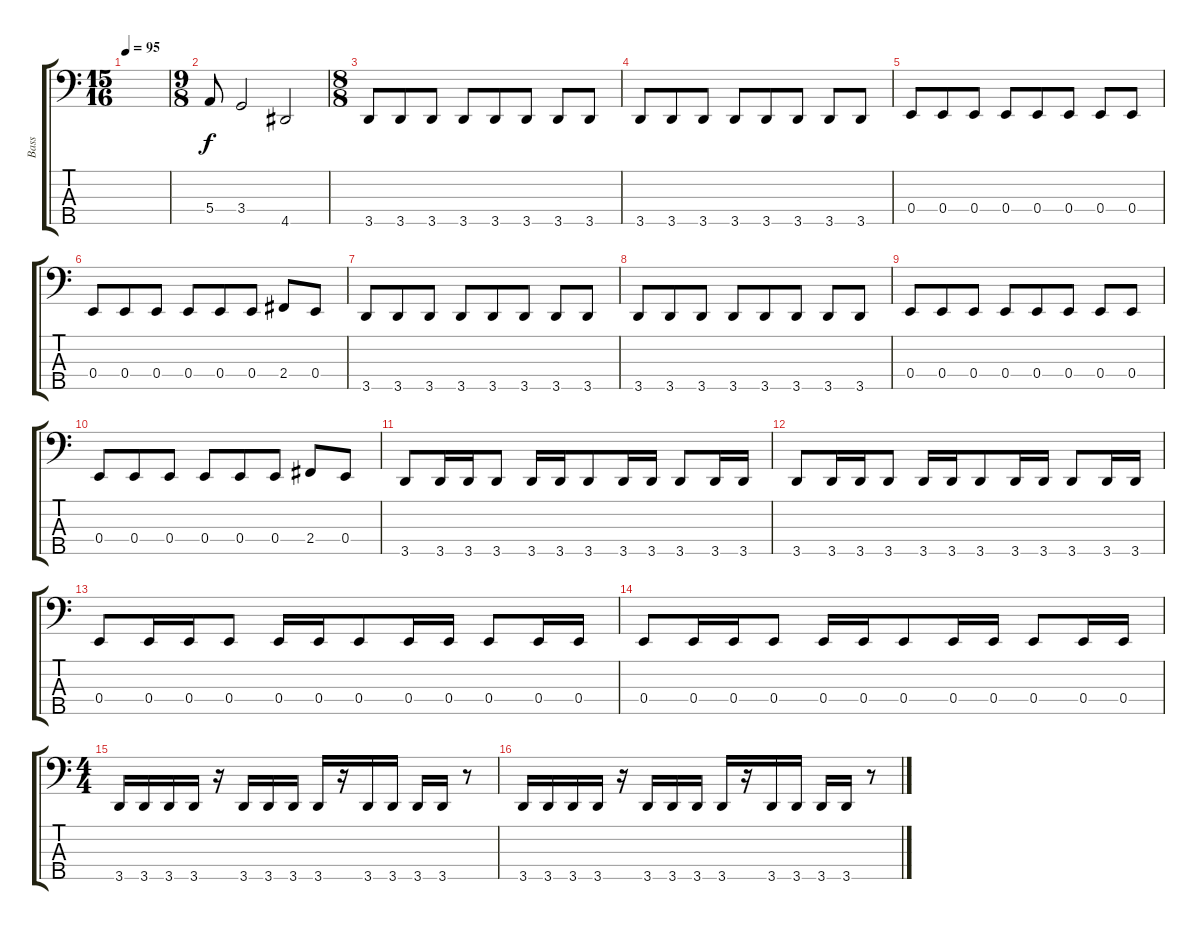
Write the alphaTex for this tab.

\track ("Bass" "Bass") {instrument electricbasspick}
\staff {score tabs}
\tuning (G2 D2 A1 E1 B0) {hide}
\ts (15 16)
\tempo 95
\clef f4
\ks c
|
\ts (9 8)
5.4.8 3.4.2 4.5.2 |
\ts (8 8)
3.5.8 3.5.8 3.5.8 3.5.8 3.5.8 3.5.8 3.5.8 3.5.8 |
3.5.8 3.5.8 3.5.8 3.5.8 3.5.8 3.5.8 3.5.8 3.5.8 |
0.4.8 0.4.8 0.4.8 0.4.8 0.4.8 0.4.8 0.4.8 0.4.8 |
0.4.8 0.4.8 0.4.8 0.4.8 0.4.8 0.4.8 2.4.8 0.4.8 |
3.5.8 3.5.8 3.5.8 3.5.8 3.5.8 3.5.8 3.5.8 3.5.8 |
3.5.8 3.5.8 3.5.8 3.5.8 3.5.8 3.5.8 3.5.8 3.5.8 |
0.4.8 0.4.8 0.4.8 0.4.8 0.4.8 0.4.8 0.4.8 0.4.8 |
0.4.8 0.4.8 0.4.8 0.4.8 0.4.8 0.4.8 2.4.8 0.4.8 |
3.5.8 3.5.16 3.5.16 3.5.8 3.5.16 3.5.16 3.5.8 3.5.16 3.5.16 3.5.8 3.5.16 3.5.16 |
3.5.8 3.5.16 3.5.16 3.5.8 3.5.16 3.5.16 3.5.8 3.5.16 3.5.16 3.5.8 3.5.16 3.5.16 |
0.4.8 0.4.16 0.4.16 0.4.8 0.4.16 0.4.16 0.4.8 0.4.16 0.4.16 0.4.8 0.4.16 0.4.16 |
0.4.8 0.4.16 0.4.16 0.4.8 0.4.16 0.4.16 0.4.8 0.4.16 0.4.16 0.4.8 0.4.16 0.4.16 |
\ts (4 4)
3.5.16 3.5.16 3.5.16 3.5.16 r.16 3.5.16 3.5.16 3.5.16 3.5.16 r.16 3.5.16 3.5.16 3.5.16 3.5.16 r.8 |
3.5.16 3.5.16 3.5.16 3.5.16 r.16 3.5.16 3.5.16 3.5.16 3.5.16 r.16 3.5.16 3.5.16 3.5.16 3.5.16 r.8
